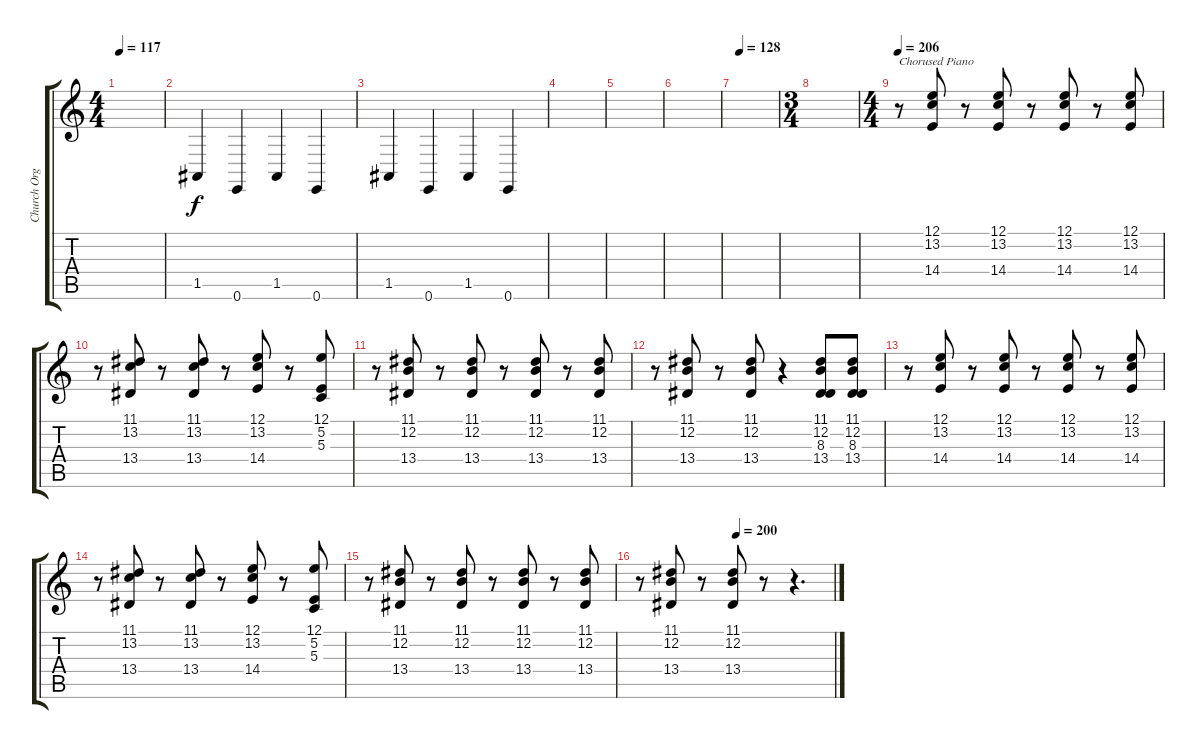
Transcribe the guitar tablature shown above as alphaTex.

\track ("Church Organ" "Church Org") {instrument churchorgan}
\staff {score tabs}
\tuning (E4 B3 G3 D3 A2 E2) {hide}
\ts (4 4)
\tempo 117
\clef g2
\ks c
|
1.5.4 0.6.4 1.5.4 0.6.4 |
1.5.4 0.6.4 1.5.4 0.6.4 |
|
|
|
\tempo (128 0.125)
|
\ts (3 4)
|
\ts (4 4)
\tempo 206
r.8{txt "Chorused Piano" balance 14 instrument electricpiano2} (12.1 13.2 14.4).8 r.8 (12.1 13.2 14.4).8 r.8 (12.1 13.2 14.4).8 r.8 (12.1 13.2 14.4).8 |
r.8 (11.1 13.2 13.4).8 r.8 (11.1 13.2 13.4).8 r.8 (12.1 13.2 14.4).8 r.8 (12.1 5.2 5.3).8 |
r.8 (11.1 12.2 13.4).8 r.8 (11.1 12.2 13.4).8 r.8 (11.1 12.2 13.4).8 r.8 (11.1 12.2 13.4).8 |
r.8 (11.1 12.2 13.4).8 r.8 (11.1 12.2 13.4).8 r.4 (11.1 12.2 8.3 13.4).8 (11.1 12.2 8.3 13.4).8 |
r.8 (12.1 13.2 14.4).8 r.8 (12.1 13.2 14.4).8 r.8 (12.1 13.2 14.4).8 r.8 (12.1 13.2 14.4).8 |
r.8 (11.1 13.2 13.4).8 r.8 (11.1 13.2 13.4).8 r.8 (12.1 13.2 14.4).8 r.8 (12.1 5.2 5.3).8 |
r.8 (11.1 12.2 13.4).8 r.8 (11.1 12.2 13.4).8 r.8 (11.1 12.2 13.4).8 r.8 (11.1 12.2 13.4).8 |
\tempo (200 0.5)
r.8 (11.1 12.2 13.4).8 r.8 (11.1 12.2 13.4).8 r.8 r.4{d}
